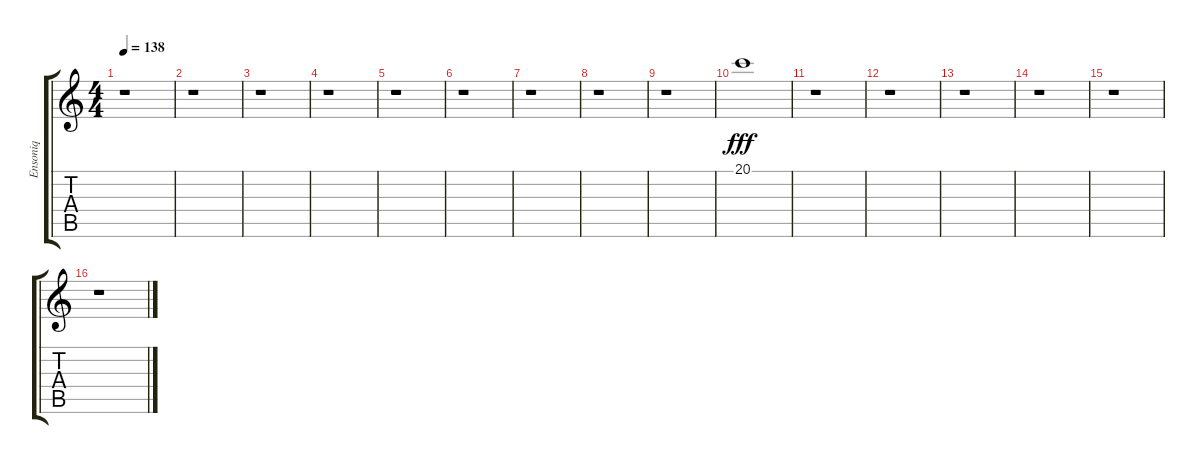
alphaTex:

\track ("Ensoniq" "Ensoniq") {instrument fx4atmosphere}
\staff {score tabs}
\tuning (E4 B3 G3 D3 A2 E2) {hide}
\ts (4 4)
\tempo 138
\clef g2
\ks c
r.1{dy f} |
r.1 |
r.1 |
r.1 |
r.1 |
r.1 |
r.1 |
r.1 |
r.1 |
20.1.1{dy fff} |
r.1 |
r.1 |
r.1 |
r.1 |
r.1 |
r.1
